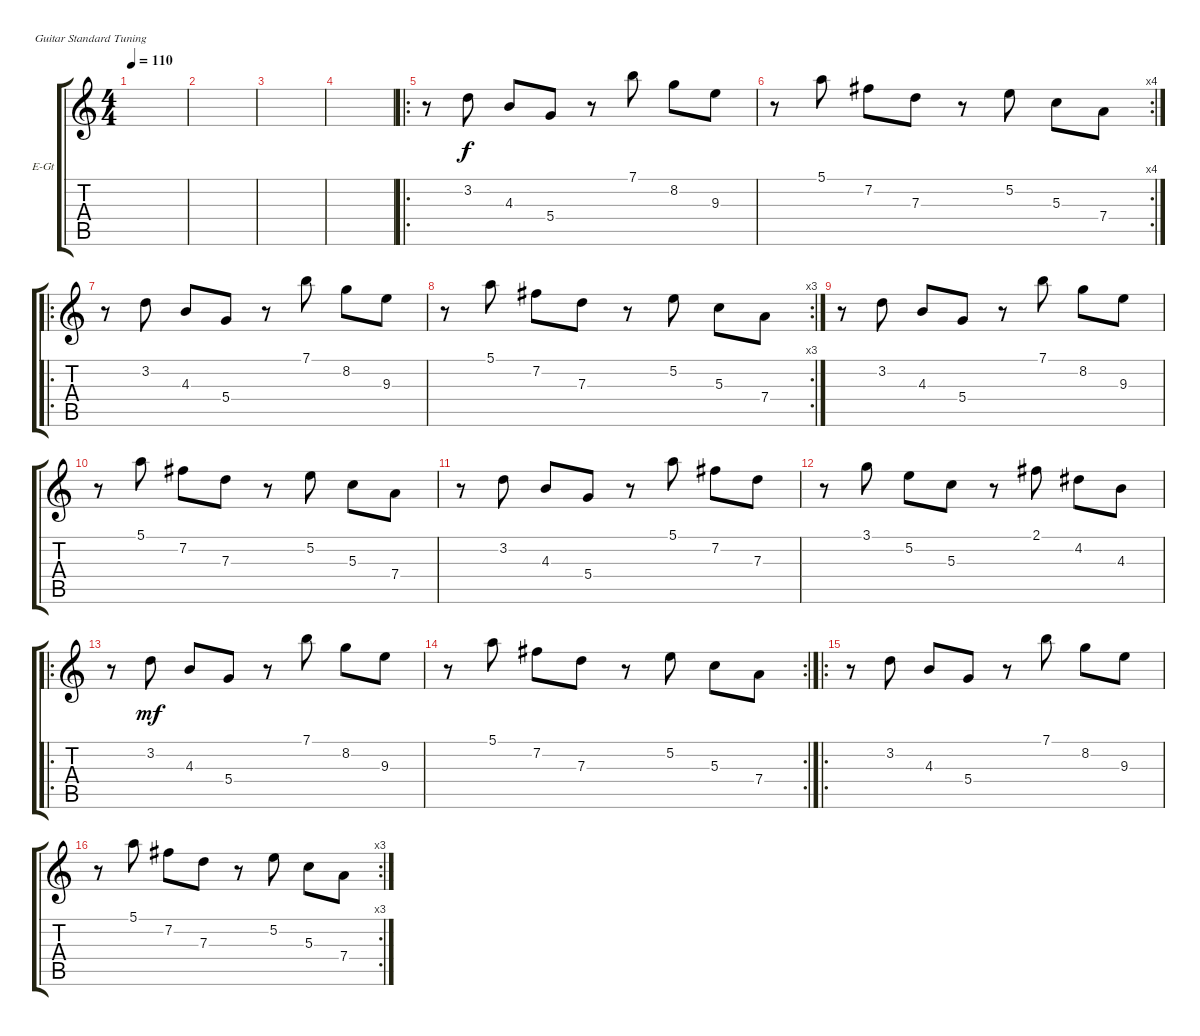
\defaultSystemsLayout 4
\bracketExtendMode groupsimilarinstruments
\firstSystemTrackNameOrientation horizontal
\otherSystemsTrackNameOrientation horizontal
\track ("Electric Guitar" "E-Gt") {instrument electricguitarclean}
\staff {score tabs}
\tuning (E4 B3 G3 D3 A2 E2)
\ts (4 4)
\tempo 110
\clef g2
\ks c
|
|
\scale
0.462451 |
\scale
0.245059 |
\ro
\scale
0.29249 r.8 3.2.8 4.3.8 5.4.8 r.8 7.1.8 8.2.8 9.3.8 |
\rc 4
r.8 5.1.8 7.2.8 7.3.8 r.8 5.2.8 5.3.8 7.4.8 |
\ro
r.8 3.2.8 4.3.8 5.4.8 r.8 7.1.8 8.2.8 9.3.8 |
\rc 3
r.8 5.1.8 7.2.8 7.3.8 r.8 5.2.8 5.3.8 7.4.8 |
r.8 3.2.8{dy f} 4.3.8 5.4.8 r.8 7.1.8 8.2.8 9.3.8 |
r.8 5.1.8 7.2.8 7.3.8 r.8 5.2.8 5.3.8 7.4.8 |
r.8 3.2.8 4.3.8 5.4.8 r.8 5.1.8 7.2.8 7.3.8 |
r.8 3.1.8 5.2.8 5.3.8 r.8 2.1.8 4.2.8 4.3.8 |
\ro
r.8 3.2.8{dy mf} 4.3.8 5.4.8 r.8 7.1.8 8.2.8 9.3.8 |
\rc 2
r.8 5.1.8 7.2.8 7.3.8 r.8 5.2.8 5.3.8 7.4.8 |
\ro
r.8 3.2.8 4.3.8 5.4.8 r.8 7.1.8 8.2.8 9.3.8 |
\rc 3
r.8 5.1.8 7.2.8 7.3.8 r.8 5.2.8 5.3.8 7.4.8
